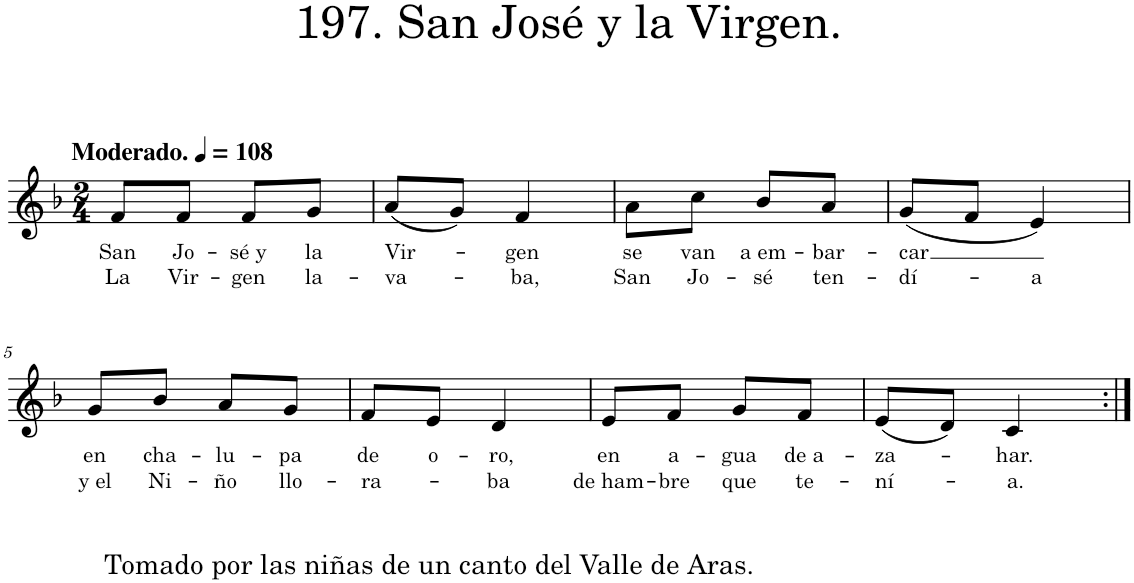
**kern	**text	**text
*part1	*part1	*part1
*staff1	*staff1	*staff1
*I"Piano	*	*
*I'Pno.	*	*
*clefG2	*	*
*k[b-]	*	*
*M2/4	*	*
*MM108	*	*
=1	=1	=1
!LO:TX:a:B:t=Moderado.	!	!
!	!LO:LY:b	!LO:LY:b
8f/L	San	La
!	!LO:LY:b	!LO:LY:b
8f/J	Jo-	Vir-
!	!LO:LY:b	!LO:LY:b
8f/L	-sé y	-gen
!	!LO:LY:b	!LO:LY:b
8g/J	la	la-
=2	=2	=2
!	!LO:LY:b	!LO:LY:b
(8a/L	Vir-	-va-
8g/J)	.	.
!	!LO:LY:b	!LO:LY:b
4f/	-gen	-ba,
=3	=3	=3
!	!LO:LY:b	!LO:LY:b
8a\L	se	San
!	!LO:LY:b	!LO:LY:b
8cc\J	van	Jo-
!	!LO:LY:b	!LO:LY:b
8b-/L	a em-	-sé
!	!LO:LY:b	!LO:LY:b
8a/J	-bar-	ten-
=4	=4	=4
!	!LO:LY:b	!LO:LY:b
(8g/L	-car	-dí-
8f/J	.	.
!	!	!LO:LY:b
4e/)	.	-a
!!LO:LB:g=z
=5	=5	=5
!LO:TX:b:t=Tomado por las niñas de un canto del Valle de Aras.	!	!
!	!LO:LY:b	!LO:LY:b
8g/L	en	y el
!	!LO:LY:b	!LO:LY:b
8b-/J	cha-	Ni-
!	!LO:LY:b	!LO:LY:b
8a/L	-lu-	-ño
!	!LO:LY:b	!LO:LY:b
8g/J	-pa	llo-
=6	=6	=6
!	!LO:LY:b	!LO:LY:b
8f/L	de	-ra-
!	!LO:LY:b	!
8e/J	o-	.
!	!LO:LY:b	!LO:LY:b
4d/	-ro,	-ba
=7	=7	=7
!	!LO:LY:b	!LO:LY:b
8e/L	en	de ham-
!	!LO:LY:b	!LO:LY:b
8f/J	a-	-bre
!	!LO:LY:b	!LO:LY:b
8g/L	-gua	que
!	!LO:LY:b	!LO:LY:b
8f/J	de a-	te-
=8	=8	=8
!	!LO:LY:b	!LO:LY:b
(8e/L	-za-	-ní-
8d/J)	.	.
!	!LO:LY:b	!LO:LY:b
4c/	-har.	-a.
=:|!	=:|!	=:|!
*-	*-	*-
